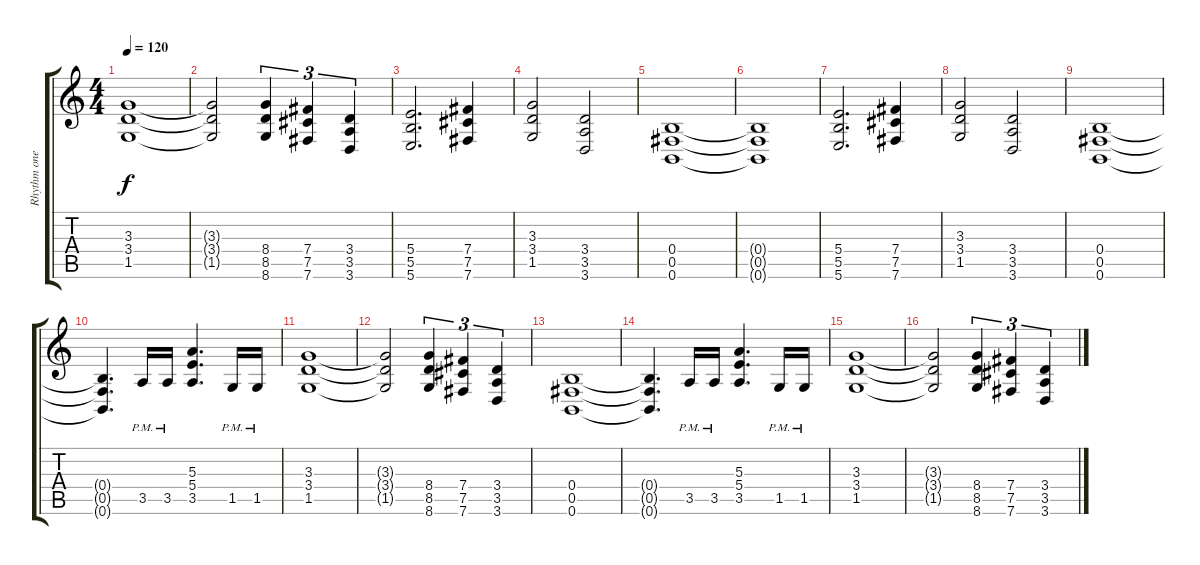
\track ("Rhythm one" "Rhythm one") {instrument distortionguitar}
\staff {score tabs}
\tuning (Db4 Ab3 E3 B2 Gb2 B1) {hide}
\ts (4 4)
\tempo 120
\clef g2
\ks c
(3.3 3.4 1.5).1{dy f} |
(3.3{t} 3.4{t} 1.5{t}).2 (8.4 8.5 8.6).4{tu (3 2)} (7.4 7.5 7.6).4{tu (3 2)} (3.4 3.5 3.6).4{tu (3 2)} |
(5.4 5.5 5.6).2{d} (7.4 7.5 7.6).4 |
(3.3 3.4 1.5).2 (3.4 3.5 3.6).2 |
(0.4 0.5 0.6).1{volume 10} |
(0.4{t} 0.5{t} 0.6{t}).1 |
(5.4 5.5 5.6).2{d} (7.4 7.5 7.6).4 |
(3.3 3.4 1.5).2 (3.4 3.5 3.6).2 |
(0.4 0.5 0.6).1{volume 9} |
(0.4{t} 0.5{t} 0.6{t}).4{d} 3.5{pm}.16 3.5{pm}.16 (5.3 5.4 3.5).4{d} 1.5{pm}.16 1.5{pm}.16 |
(3.3 3.4 1.5).1 |
(3.3{t} 3.4{t} 1.5{t}).2 (8.4 8.5 8.6).4{tu (3 2)} (7.4 7.5 7.6).4{tu (3 2)} (3.4 3.5 3.6).4{tu (3 2)} |
(0.4 0.5 0.6).1 |
(0.4{t} 0.5{t} 0.6{t}).4{d volume 7} 3.5{pm}.16 3.5{pm}.16 (5.3 5.4 3.5).4{d} 1.5{pm}.16 1.5{pm}.16 |
(3.3 3.4 1.5).1 |
(3.3{t} 3.4{t} 1.5{t}).2 (8.4 8.5 8.6).4{tu (3 2)} (7.4 7.5 7.6).4{tu (3 2)} (3.4 3.5 3.6).4{tu (3 2)}
